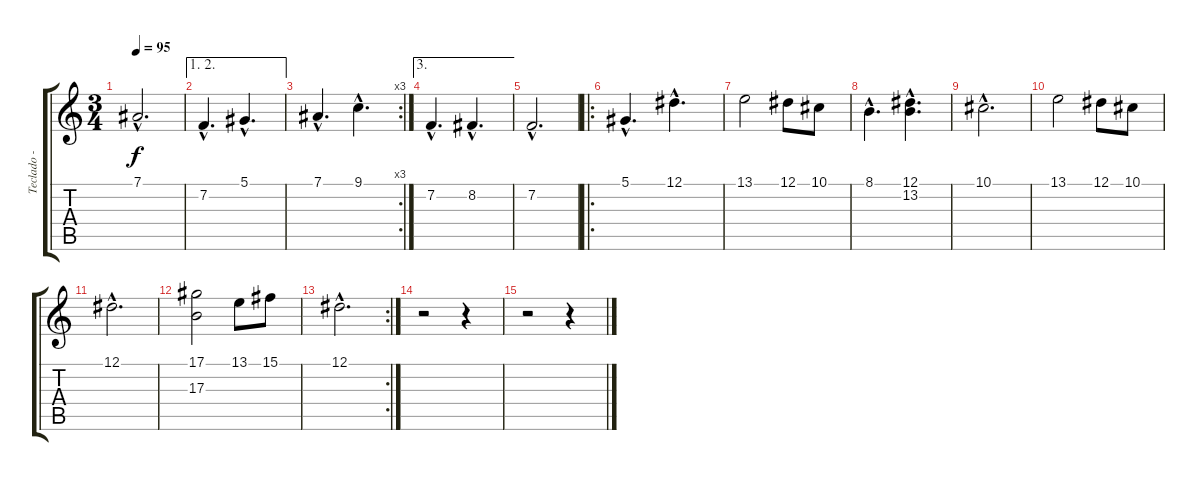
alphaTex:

\track ("Teclado - Mao Direita" "Teclado - ") {instrument flute}
\staff {score tabs}
\tuning (Eb4 Bb3 Gb3 Db3 Ab2 Eb2) {hide}
\ts (3 4)
\tempo 95
\clef g2
\ks c
7.1{hac}.2{d dy f} |
\ae (1 2)
7.2{hac}.4{d} 5.1{hac}.4{d} |
\rc 3
7.1{hac}.4{d} 9.1{hac}.4{d} |
\ae 3
7.2{hac}.4{d} 8.2{hac}.4{d} |
7.2{hac}.2{d} |
\ro
5.1{hac}.4{d} 12.1{hac}.4{d} |
13.1.2 12.1.8 10.1.8 |
8.1{hac}.4{d} (12.1{hac} 13.2{hac}).4{d} |
10.1{hac}.2{d} |
13.1.2 12.1.8 10.1.8 |
12.1{hac}.2{d} |
(17.1 17.3).2 13.1.8 15.1.8 |
\rc 2
12.1{hac}.2{d} |
r.2 r.4 |
r.2 r.4
